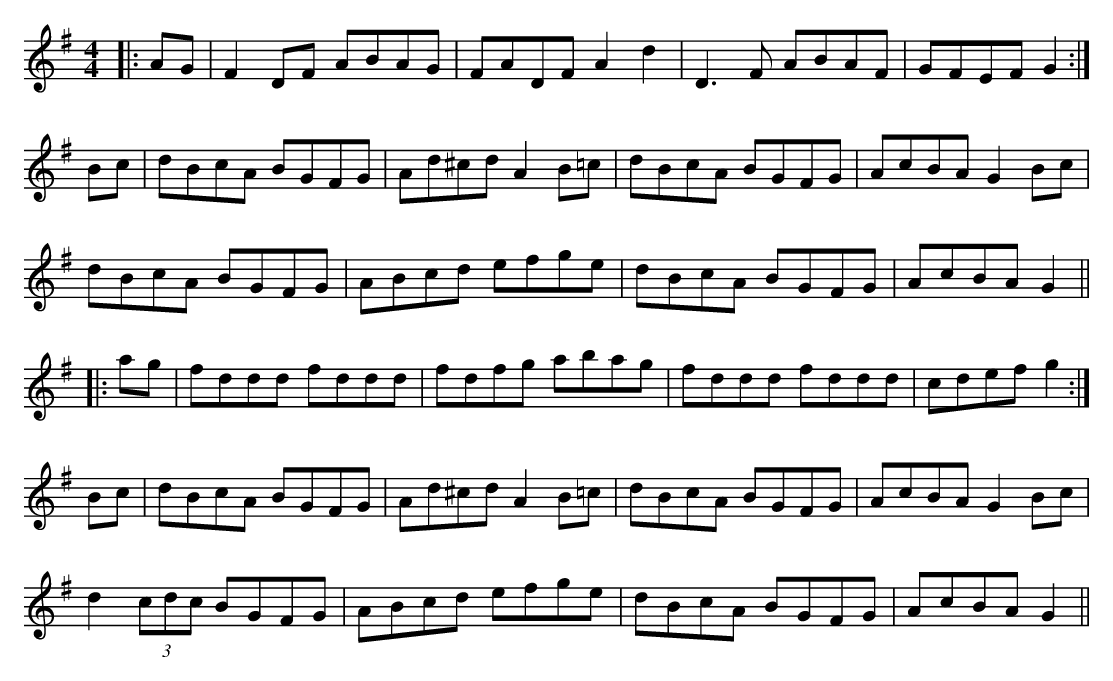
X:1
M:4/4
K:G
|:AG|F2DF ABAG|FADF A2d2|D3F ABAF|GFEF G2:|
Bc|dBcA BGFG|Ad^cd A2B=c|dBcA BGFG|AcBA G2Bc|
dBcA BGFG|ABcd efge|dBcA BGFG|AcBA G2||
|:ag|fddd fddd|fdfg abag|fddd fddd|cdef g2:|
Bc|dBcA BGFG|Ad^cd A2B=c|dBcA BGFG|AcBA G2Bc|
d2 (3cdc BGFG|ABcd efge|dBcA BGFG|AcBA G2||
